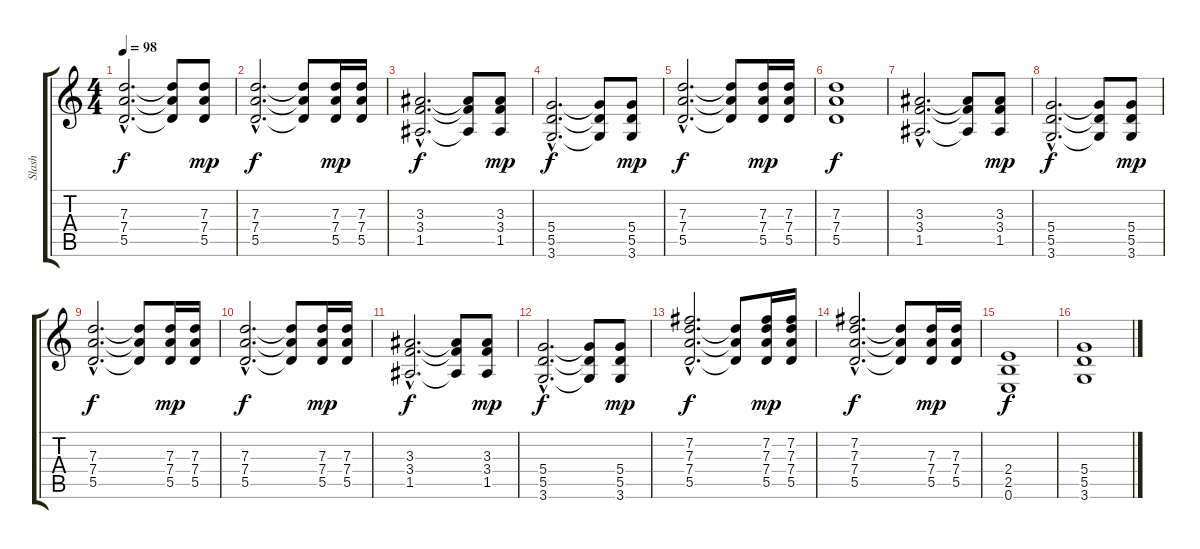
\track ("Slash" "Slash") {instrument acousticguitarsteel}
\staff {score tabs}
\tuning (E4 B3 G3 D3 A2 E2) {hide}
\ts (4 4)
\tempo 98
\clef g2
\ks c
(7.3{hac} 7.4{hac} 5.5{hac}).2{d dy f} (7.3{t} 7.4{t} 5.5{t}).8 (7.3 7.4 5.5).8{dy mp} |
(7.3{hac} 7.4{hac} 5.5{hac}).2{d dy f} (7.3{t} 7.4{t} 5.5{t}).8 (7.3 7.4 5.5).16{dy mp} (7.3 7.4 5.5).16 |
(3.3{hac} 3.4{hac} 1.5{hac}).2{d dy f volume 12 instrument distortionguitar} (3.3{t} 3.4{t} 1.5{t}).8 (3.3 3.4 1.5).8{dy mp} |
(5.4{hac} 5.5{hac} 3.6{hac}).2{d dy f} (5.4{t} 5.5{t} 3.6{t}).8 (5.4 5.5 3.6).8{dy mp} |
(7.3{hac} 7.4{hac} 5.5{hac}).2{d dy f} (7.3{t} 7.4{t} 5.5{t}).8 (7.3 7.4 5.5).16{dy mp} (7.3 7.4 5.5).16 |
(7.3 7.4 5.5).1{dy f} |
(3.3{hac} 3.4{hac} 1.5{hac}).2{d volume 12 instrument distortionguitar} (3.3{t} 3.4{t} 1.5{t}).8 (3.3 3.4 1.5).8{dy mp} |
(5.4{hac} 5.5{hac} 3.6{hac}).2{d dy f} (5.4{t} 5.5{t} 3.6{t}).8 (5.4 5.5 3.6).8{dy mp} |
(7.3{hac} 7.4{hac} 5.5{hac}).2{d dy f} (7.3{t} 7.4{t} 5.5{t}).8 (7.3 7.4 5.5).16{dy mp} (7.3 7.4 5.5).16 |
(7.3{hac} 7.4{hac} 5.5{hac}).2{d dy f} (7.3{t} 7.4{t} 5.5{t}).8 (7.3 7.4 5.5).16{dy mp} (7.3 7.4 5.5).16 |
(3.3{hac} 3.4{hac} 1.5{hac}).2{d dy f volume 12 instrument distortionguitar} (3.3{t} 3.4{t} 1.5{t}).8 (3.3 3.4 1.5).8{dy mp} |
(5.4{hac} 5.5{hac} 3.6{hac}).2{d dy f} (5.4{t} 5.5{t} 3.6{t}).8 (5.4 5.5 3.6).8{dy mp} |
(7.2{hac} 7.3{hac} 7.4{hac} 5.5{hac}).2{d dy f} (7.3{t} 7.4{t} 5.5{t}).8 (7.2 7.3 7.4 5.5).16{dy mp} (7.2 7.3 7.4 5.5).16 |
(7.2{hac} 7.3{hac} 7.4{hac} 5.5{hac}).2{d dy f} (7.3{t} 7.4{t} 5.5{t}).8 (7.3 7.4 5.5).16{dy mp} (7.3 7.4 5.5).16 |
(2.4 2.5 0.6).1{dy f instrument distortionguitar} |
(5.4 5.5 3.6).1
